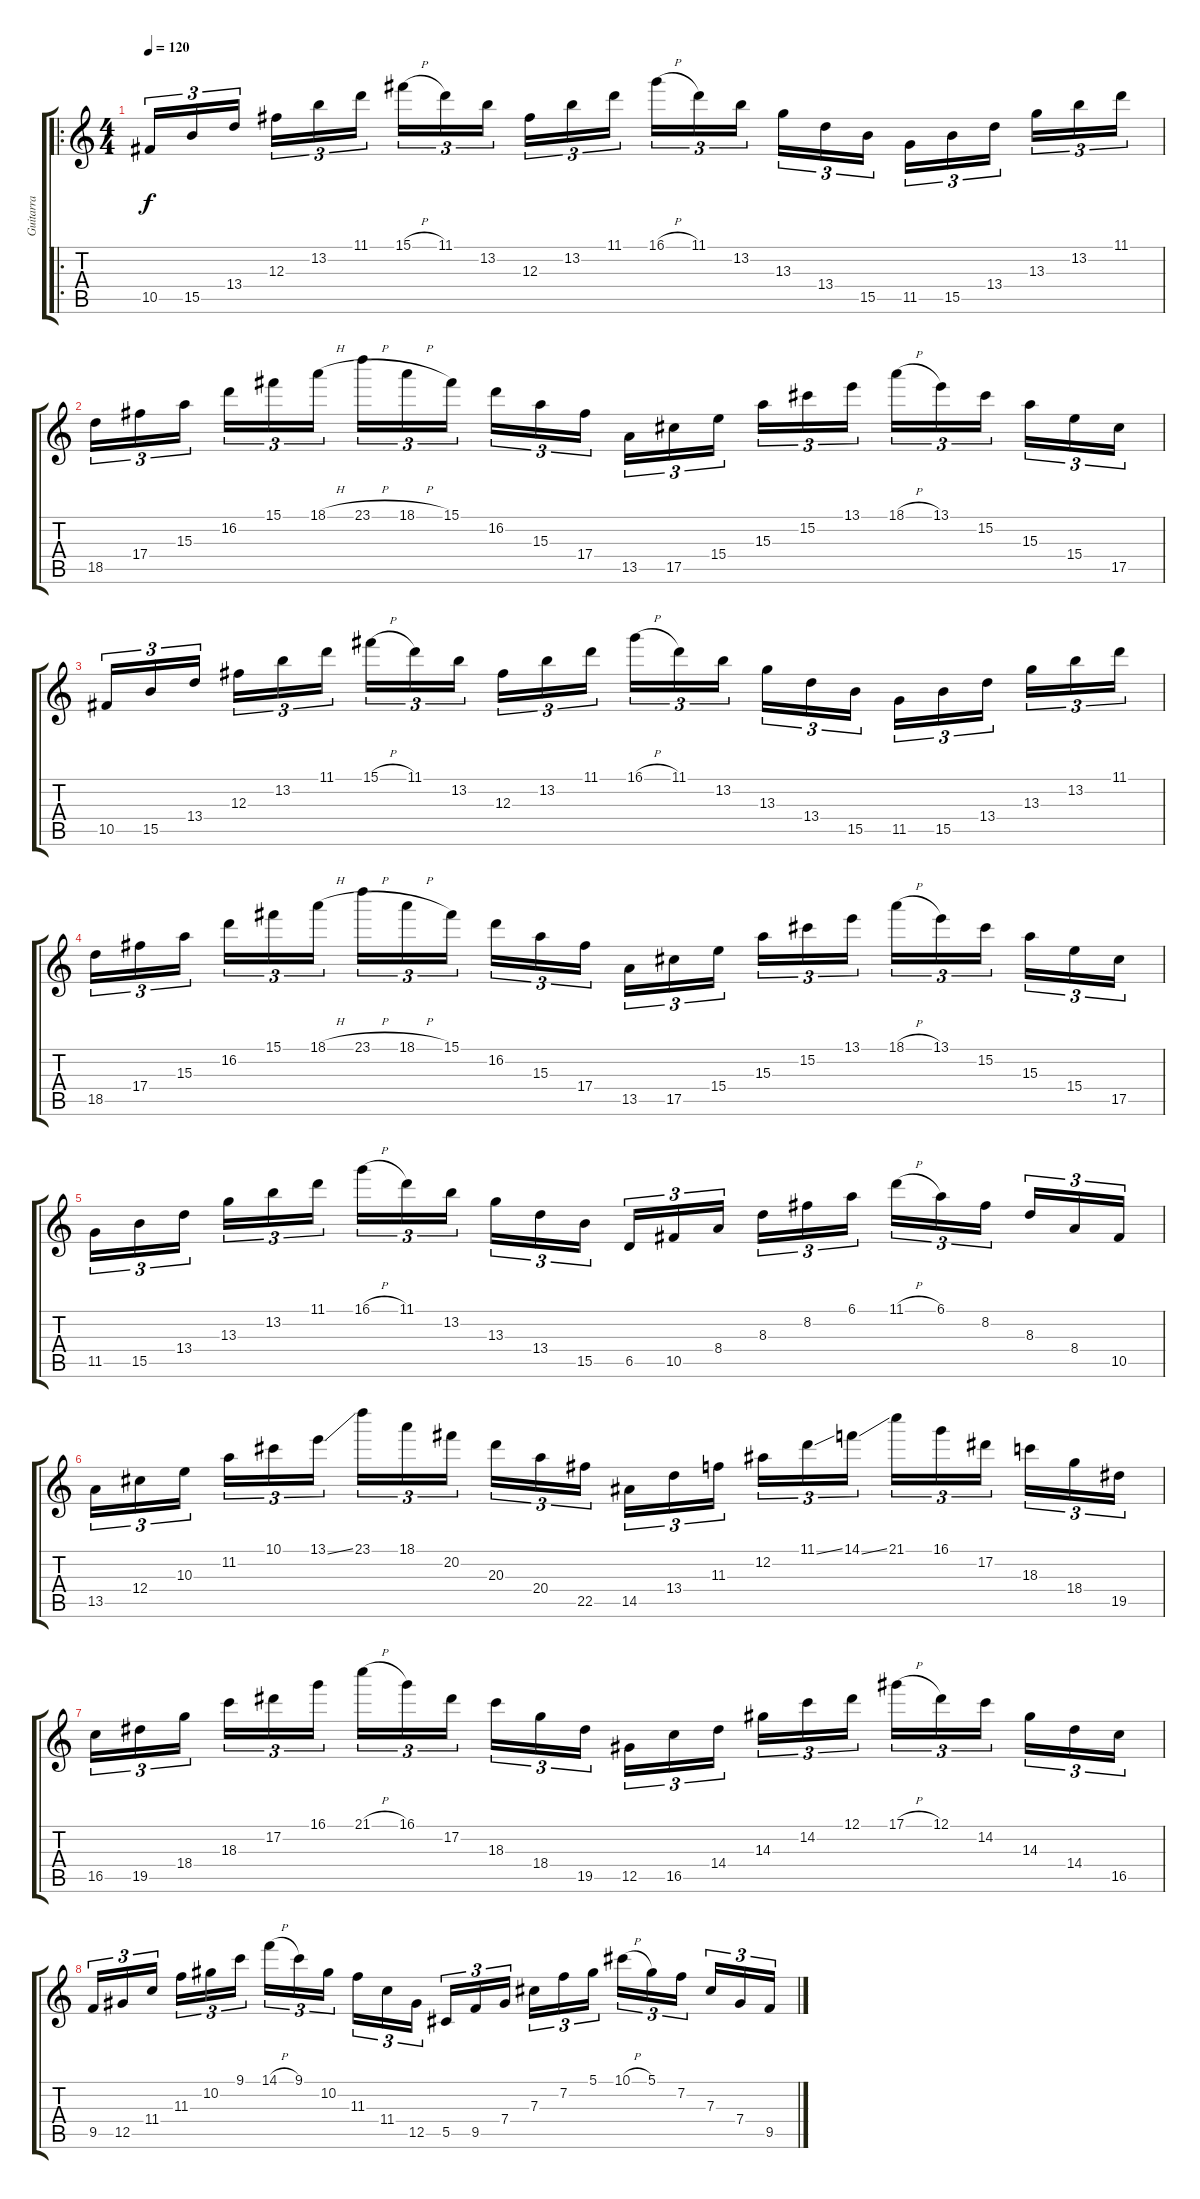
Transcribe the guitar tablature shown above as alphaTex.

\track ("Guitarra" "Guitarra") {instrument overdrivenguitar}
\staff {score tabs}
\tuning (Eb4 Bb3 Gb3 Db3 Ab2 Eb2) {hide}
\ro
\ts (4 4)
\tempo 120
\clef g2
\ks c
10.5.16{tu (3 2) dy f instrument overdrivenguitar} 15.5.16{tu (3 2)} 13.4.16{tu (3 2)} 12.3.16{tu (3 2)} 13.2.16{tu (3 2)} 11.1.16{tu (3 2)} 15.1{h}.16{tu (3 2)} 11.1.16{tu (3 2)} 13.2.16{tu (3 2)} 12.3.16{tu (3 2)} 13.2.16{tu (3 2)} 11.1.16{tu (3 2)} 16.1{h}.16{tu (3 2)} 11.1.16{tu (3 2)} 13.2.16{tu (3 2)} 13.3.16{tu (3 2)} 13.4.16{tu (3 2)} 15.5.16{tu (3 2)} 11.5.16{tu (3 2)} 15.5.16{tu (3 2)} 13.4.16{tu (3 2)} 13.3.16{tu (3 2)} 13.2.16{tu (3 2)} 11.1.16{tu (3 2)} |
18.5.16{tu (3 2)} 17.4.16{tu (3 2)} 15.3.16{tu (3 2)} 16.2.16{tu (3 2)} 15.1.16{tu (3 2)} 18.1{h}.16{tu (3 2)} 23.1{h}.16{tu (3 2)} 18.1{h}.16{tu (3 2)} 15.1.16{tu (3 2)} 16.2.16{tu (3 2)} 15.3.16{tu (3 2)} 17.4.16{tu (3 2)} 13.5.16{tu (3 2)} 17.5.16{tu (3 2)} 15.4.16{tu (3 2)} 15.3.16{tu (3 2)} 15.2.16{tu (3 2)} 13.1.16{tu (3 2)} 18.1{h}.16{tu (3 2)} 13.1.16{tu (3 2)} 15.2.16{tu (3 2)} 15.3.16{tu (3 2)} 15.4.16{tu (3 2)} 17.5.16{tu (3 2)} |
10.5.16{tu (3 2)} 15.5.16{tu (3 2)} 13.4.16{tu (3 2)} 12.3.16{tu (3 2)} 13.2.16{tu (3 2)} 11.1.16{tu (3 2)} 15.1{h}.16{tu (3 2)} 11.1.16{tu (3 2)} 13.2.16{tu (3 2)} 12.3.16{tu (3 2)} 13.2.16{tu (3 2)} 11.1.16{tu (3 2)} 16.1{h}.16{tu (3 2)} 11.1.16{tu (3 2)} 13.2.16{tu (3 2)} 13.3.16{tu (3 2)} 13.4.16{tu (3 2)} 15.5.16{tu (3 2)} 11.5.16{tu (3 2)} 15.5.16{tu (3 2)} 13.4.16{tu (3 2)} 13.3.16{tu (3 2)} 13.2.16{tu (3 2)} 11.1.16{tu (3 2)} |
18.5.16{tu (3 2)} 17.4.16{tu (3 2)} 15.3.16{tu (3 2)} 16.2.16{tu (3 2)} 15.1.16{tu (3 2)} 18.1{h}.16{tu (3 2)} 23.1{h}.16{tu (3 2)} 18.1{h}.16{tu (3 2)} 15.1.16{tu (3 2)} 16.2.16{tu (3 2)} 15.3.16{tu (3 2)} 17.4.16{tu (3 2)} 13.5.16{tu (3 2)} 17.5.16{tu (3 2)} 15.4.16{tu (3 2)} 15.3.16{tu (3 2)} 15.2.16{tu (3 2)} 13.1.16{tu (3 2)} 18.1{h}.16{tu (3 2)} 13.1.16{tu (3 2)} 15.2.16{tu (3 2)} 15.3.16{tu (3 2)} 15.4.16{tu (3 2)} 17.5.16{tu (3 2)} |
11.5.16{tu (3 2)} 15.5.16{tu (3 2)} 13.4.16{tu (3 2)} 13.3.16{tu (3 2)} 13.2.16{tu (3 2)} 11.1.16{tu (3 2)} 16.1{h}.16{tu (3 2)} 11.1.16{tu (3 2)} 13.2.16{tu (3 2)} 13.3.16{tu (3 2)} 13.4.16{tu (3 2)} 15.5.16{tu (3 2)} 6.5.16{tu (3 2)} 10.5.16{tu (3 2)} 8.4.16{tu (3 2)} 8.3.16{tu (3 2)} 8.2.16{tu (3 2)} 6.1.16{tu (3 2)} 11.1{h}.16{tu (3 2)} 6.1.16{tu (3 2)} 8.2.16{tu (3 2)} 8.3.16{tu (3 2)} 8.4.16{tu (3 2)} 10.5.16{tu (3 2)} |
13.5.16{tu (3 2)} 12.4.16{tu (3 2)} 10.3.16{tu (3 2)} 11.2.16{tu (3 2)} 10.1.16{tu (3 2)} 13.1{ss}.16{tu (3 2)} 23.1.16{tu (3 2)} 18.1.16{tu (3 2)} 20.2.16{tu (3 2)} 20.3.16{tu (3 2)} 20.4.16{tu (3 2)} 22.5.16{tu (3 2)} 14.5.16{tu (3 2)} 13.4.16{tu (3 2)} 11.3.16{tu (3 2)} 12.2.16{tu (3 2)} 11.1{ss}.16{tu (3 2)} 14.1{ss}.16{tu (3 2)} 21.1.16{tu (3 2)} 16.1.16{tu (3 2)} 17.2.16{tu (3 2)} 18.3.16{tu (3 2)} 18.4.16{tu (3 2)} 19.5.16{tu (3 2)} |
16.5.16{tu (3 2)} 19.5.16{tu (3 2)} 18.4.16{tu (3 2)} 18.3.16{tu (3 2)} 17.2.16{tu (3 2)} 16.1.16{tu (3 2)} 21.1{h}.16{tu (3 2)} 16.1.16{tu (3 2)} 17.2.16{tu (3 2)} 18.3.16{tu (3 2)} 18.4.16{tu (3 2)} 19.5.16{tu (3 2)} 12.5.16{tu (3 2)} 16.5.16{tu (3 2)} 14.4.16{tu (3 2)} 14.3.16{tu (3 2)} 14.2.16{tu (3 2)} 12.1.16{tu (3 2)} 17.1{h}.16{tu (3 2)} 12.1.16{tu (3 2)} 14.2.16{tu (3 2)} 14.3.16{tu (3 2)} 14.4.16{tu (3 2)} 16.5.16{tu (3 2)} |
9.5.16{tu (3 2)} 12.5.16{tu (3 2)} 11.4.16{tu (3 2)} 11.3.16{tu (3 2)} 10.2.16{tu (3 2)} 9.1.16{tu (3 2)} 14.1{h}.16{tu (3 2)} 9.1.16{tu (3 2)} 10.2.16{tu (3 2)} 11.3.16{tu (3 2)} 11.4.16{tu (3 2)} 12.5.16{tu (3 2)} 5.5.16{tu (3 2)} 9.5.16{tu (3 2)} 7.4.16{tu (3 2)} 7.3.16{tu (3 2)} 7.2.16{tu (3 2)} 5.1.16{tu (3 2)} 10.1{h}.16{tu (3 2)} 5.1.16{tu (3 2)} 7.2.16{tu (3 2)} 7.3.16{tu (3 2)} 7.4.16{tu (3 2)} 9.5.16{tu (3 2)}
